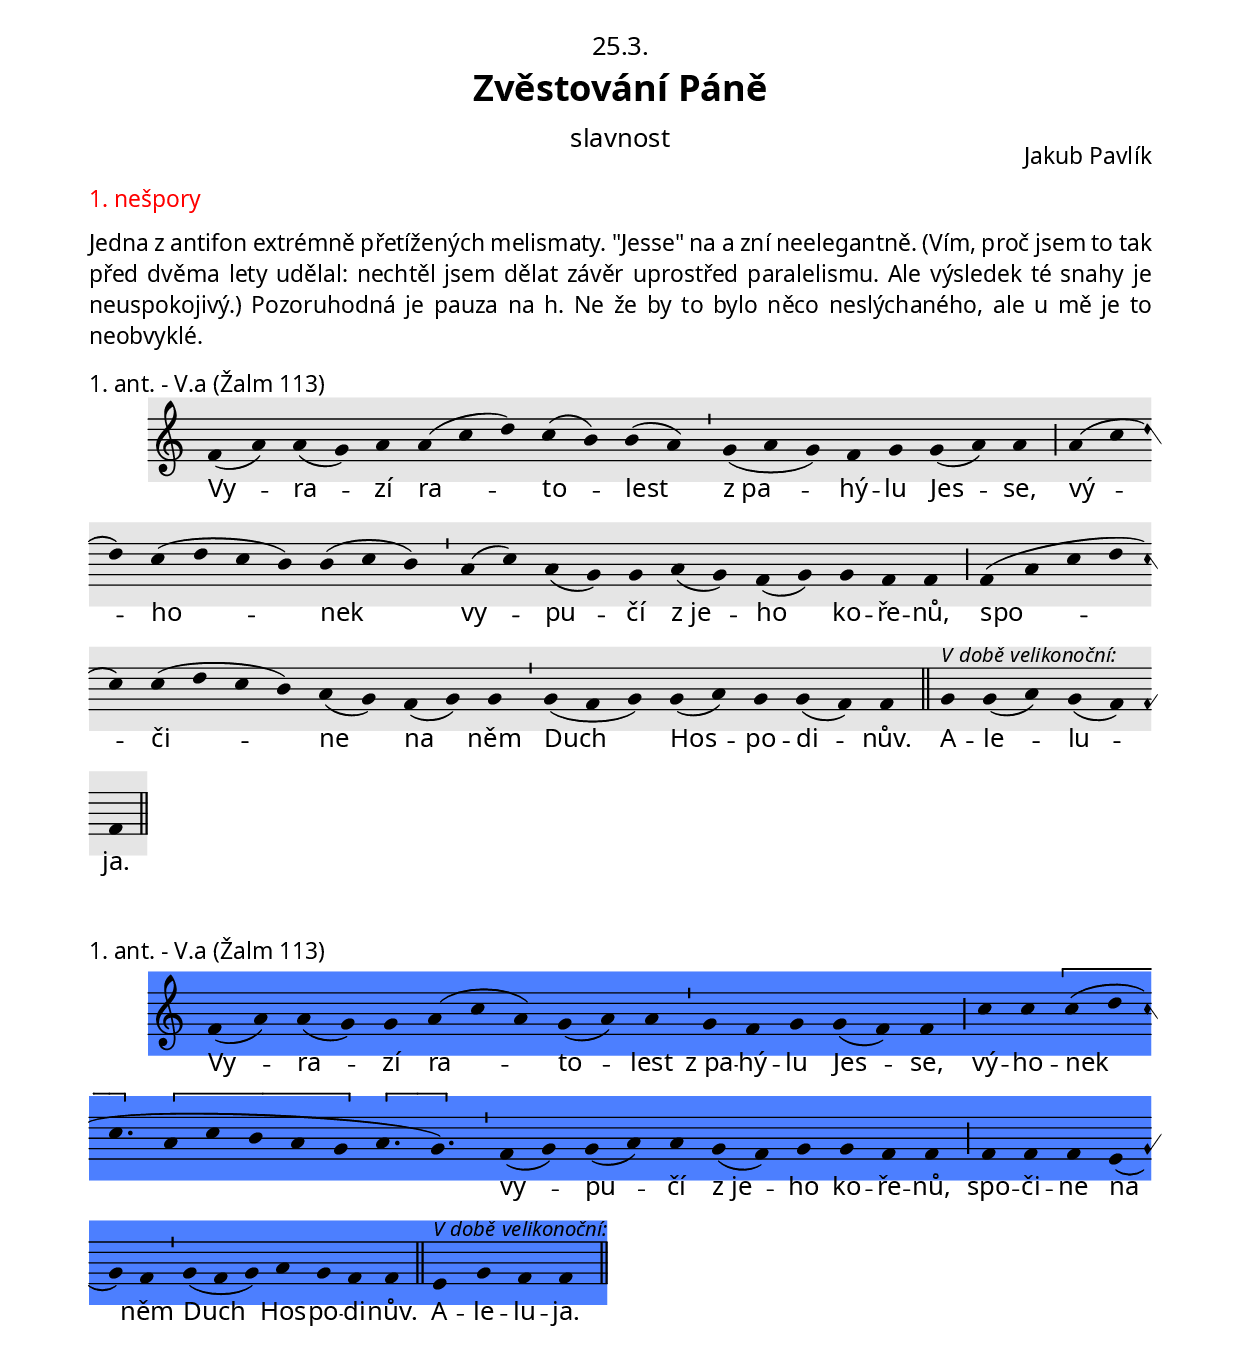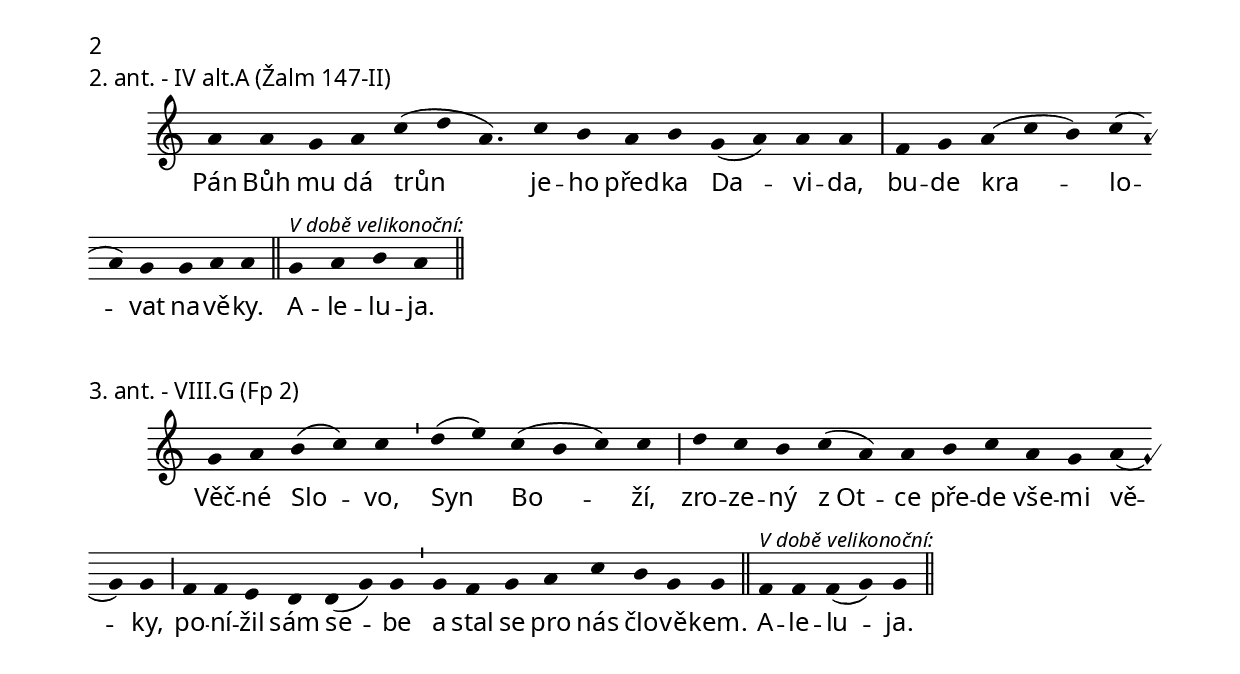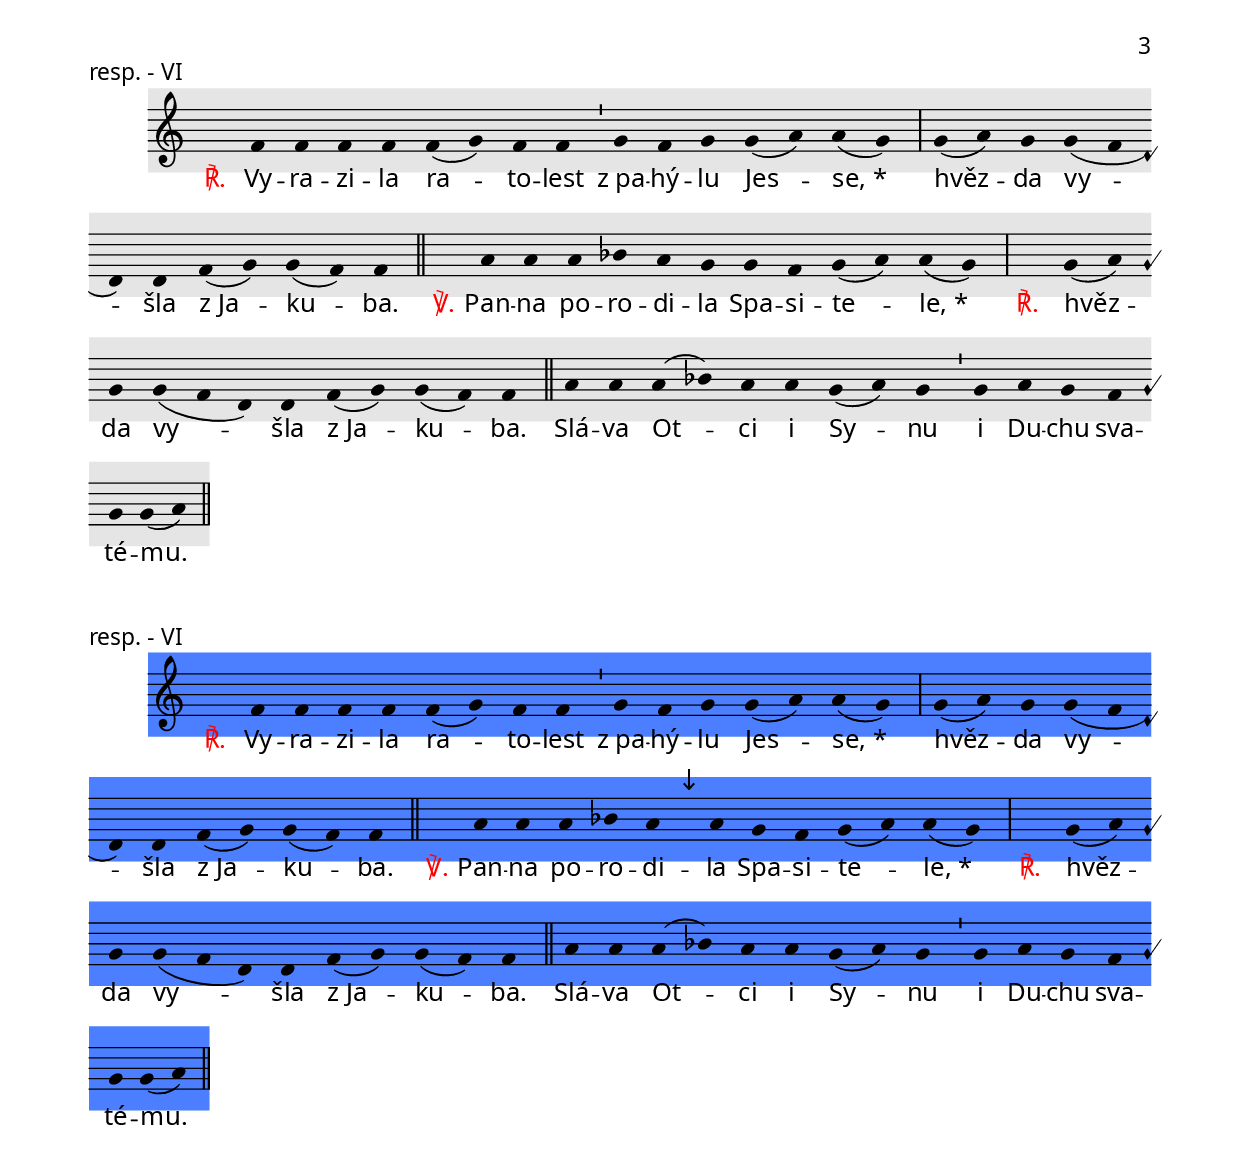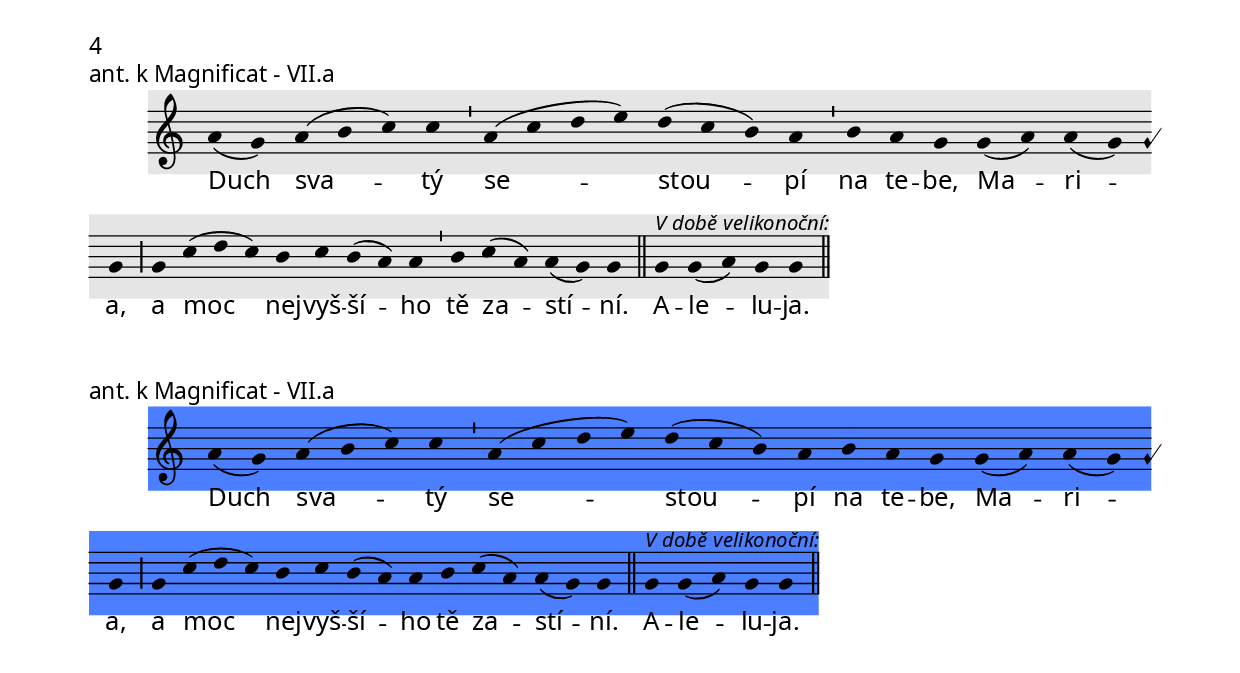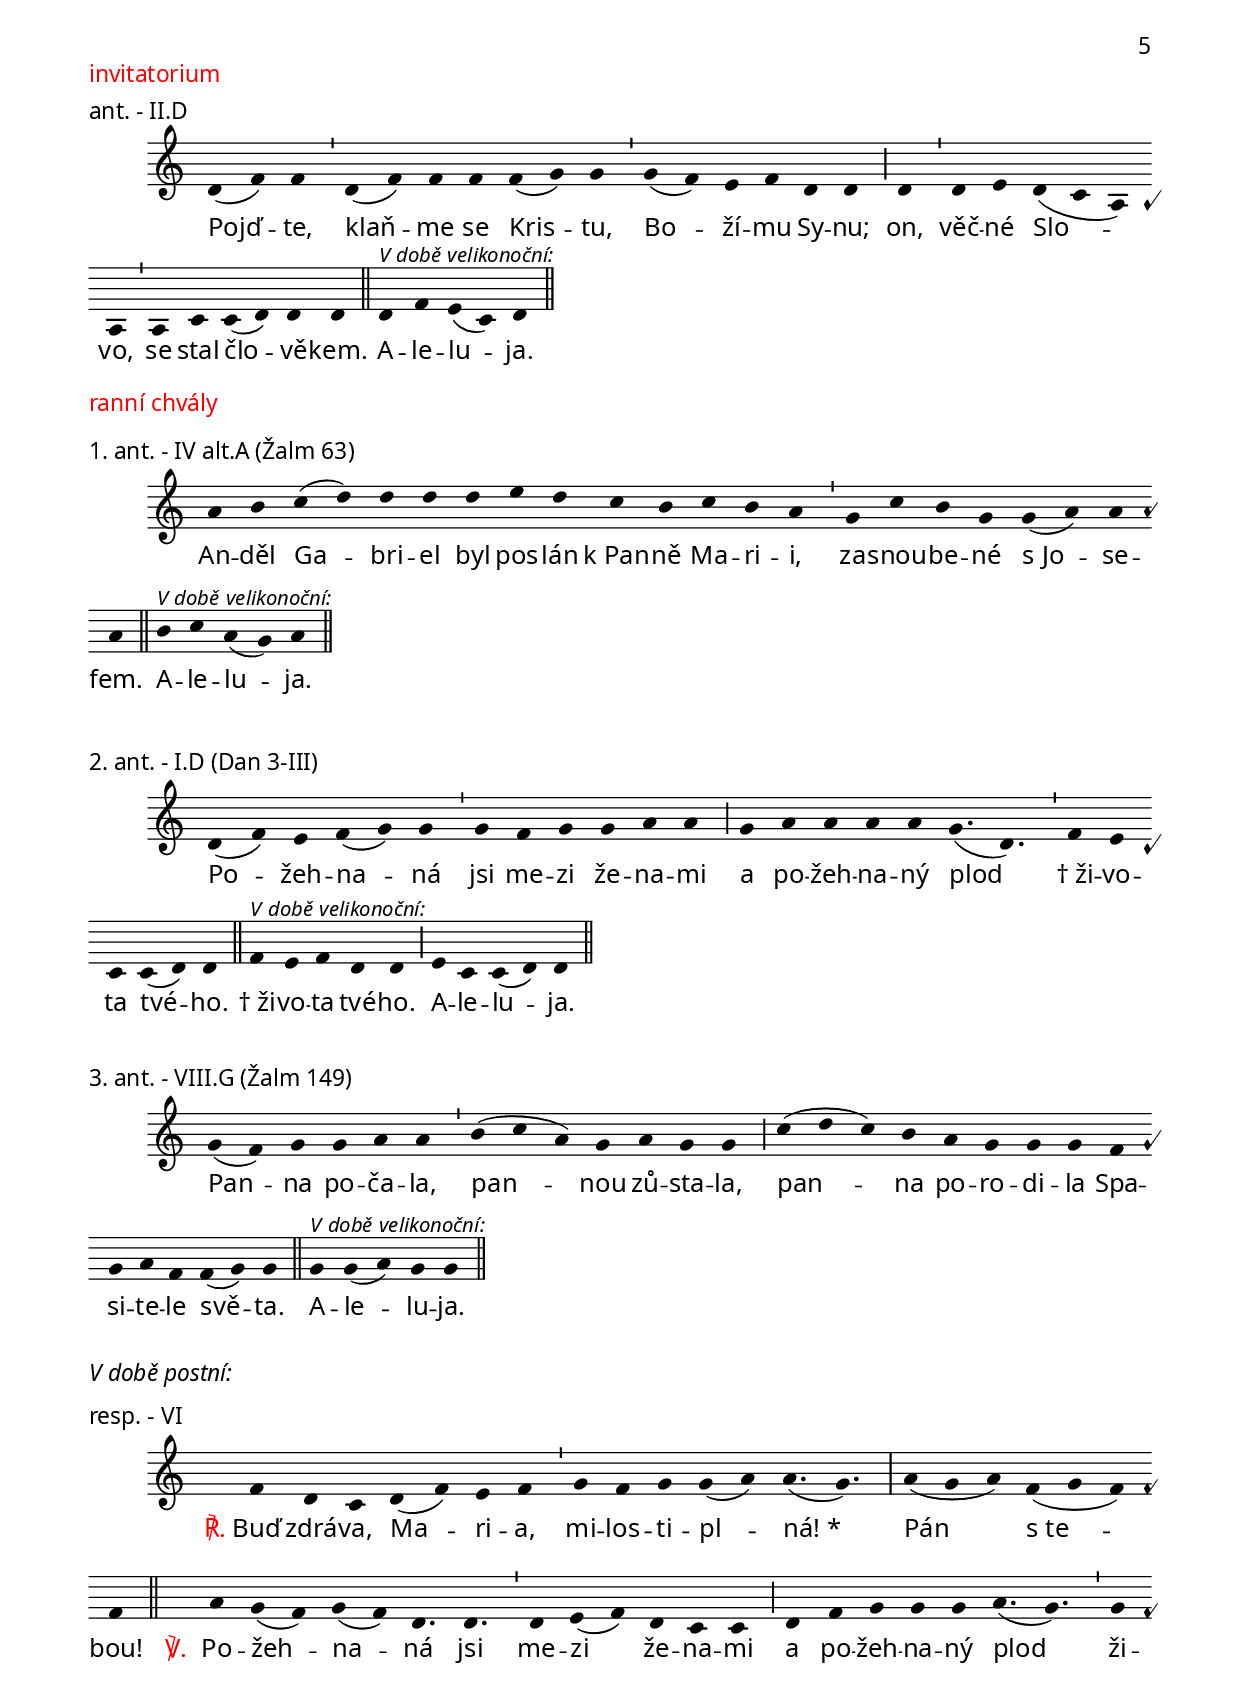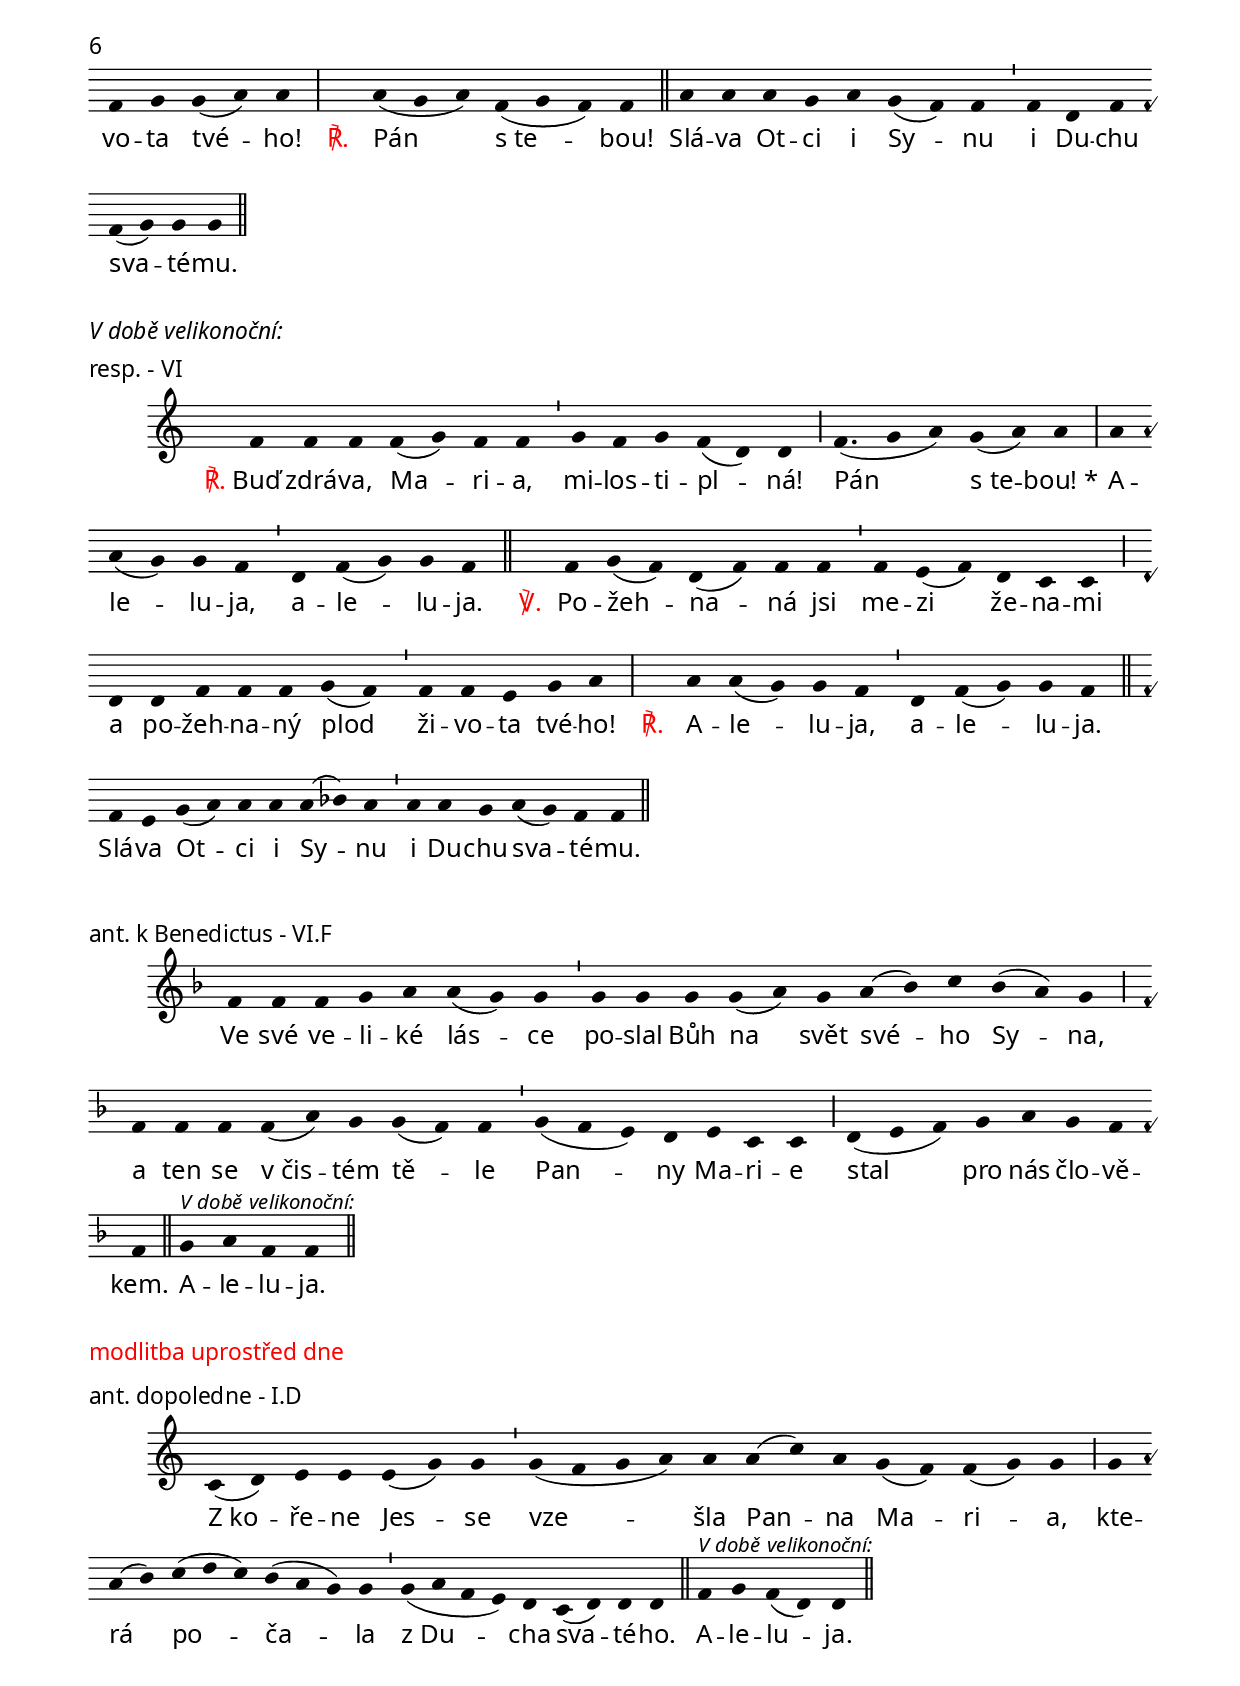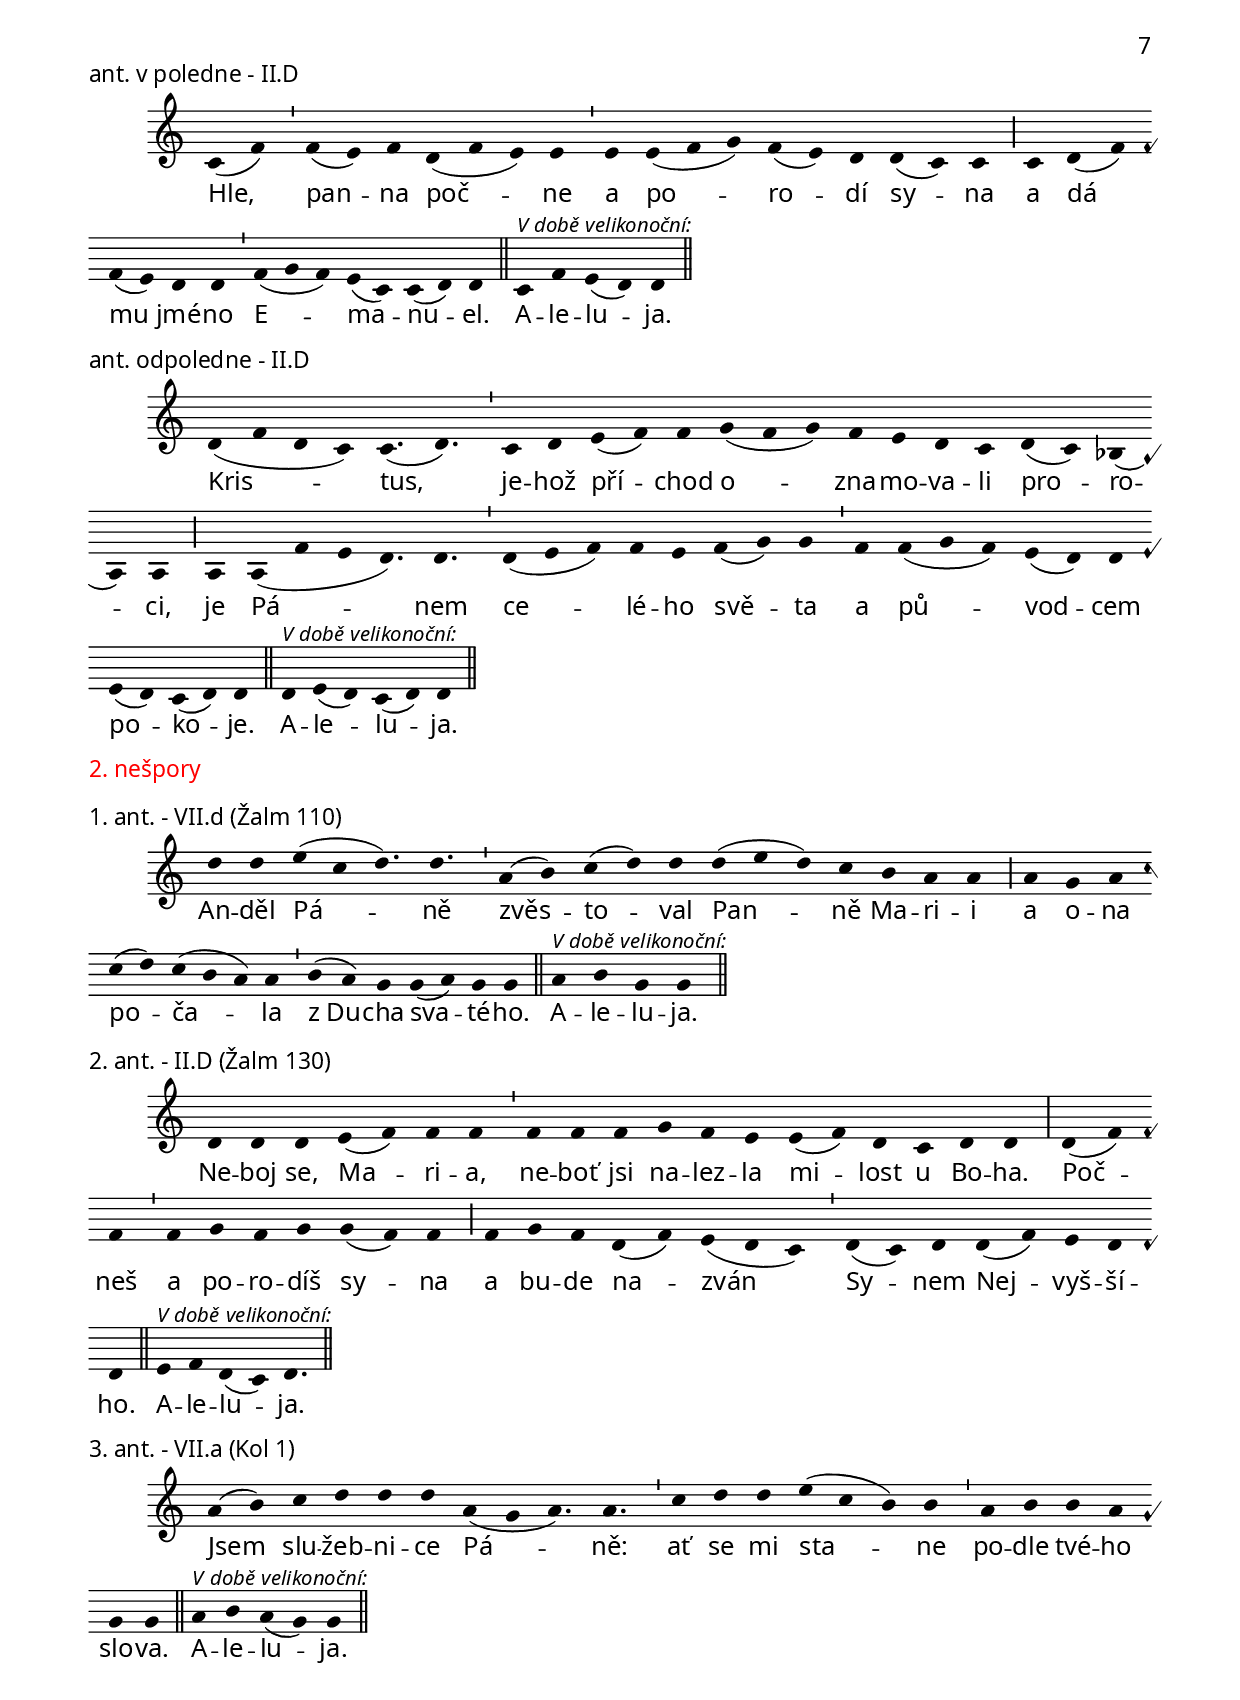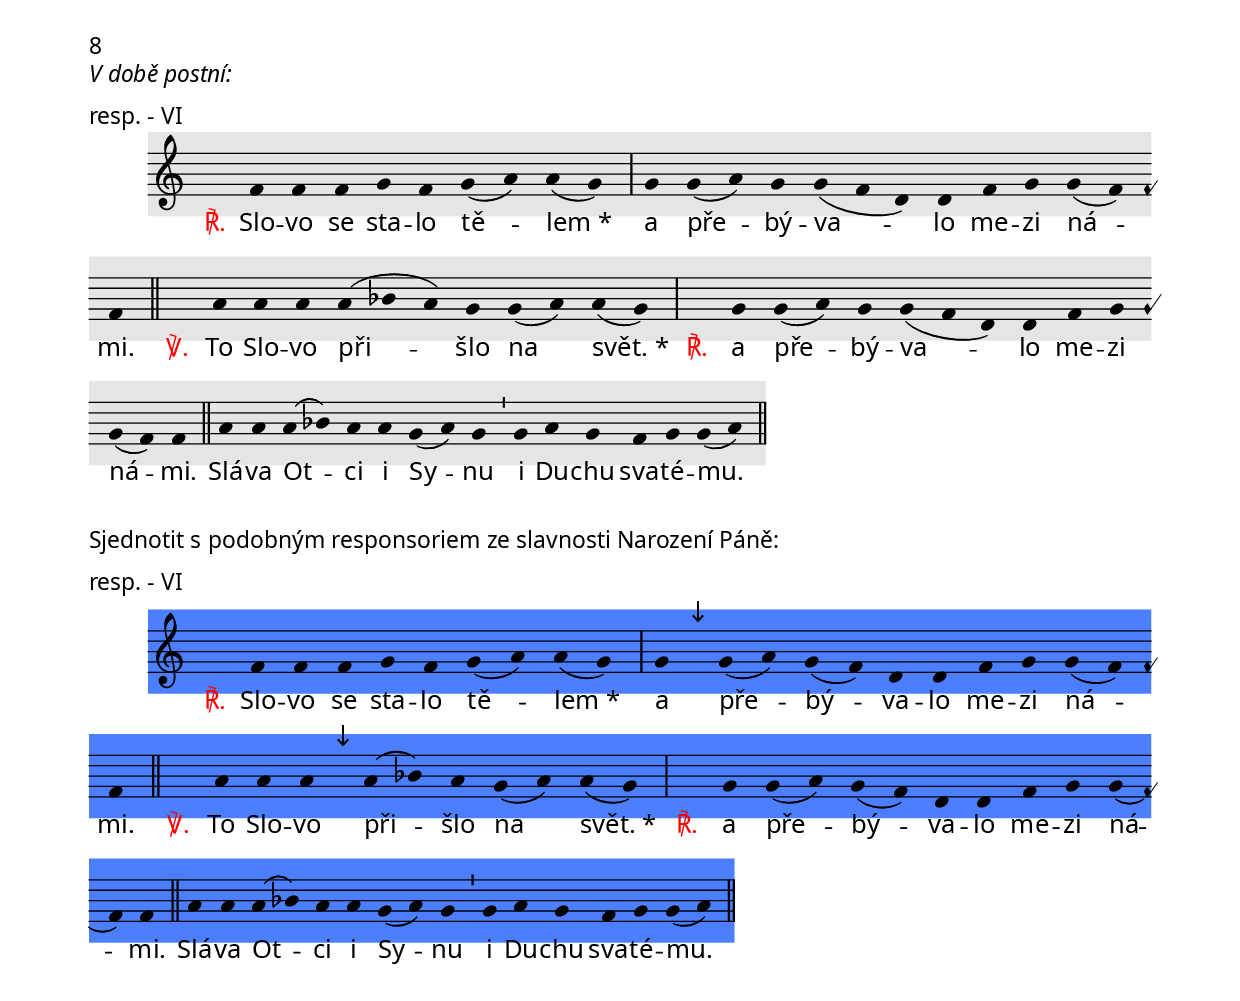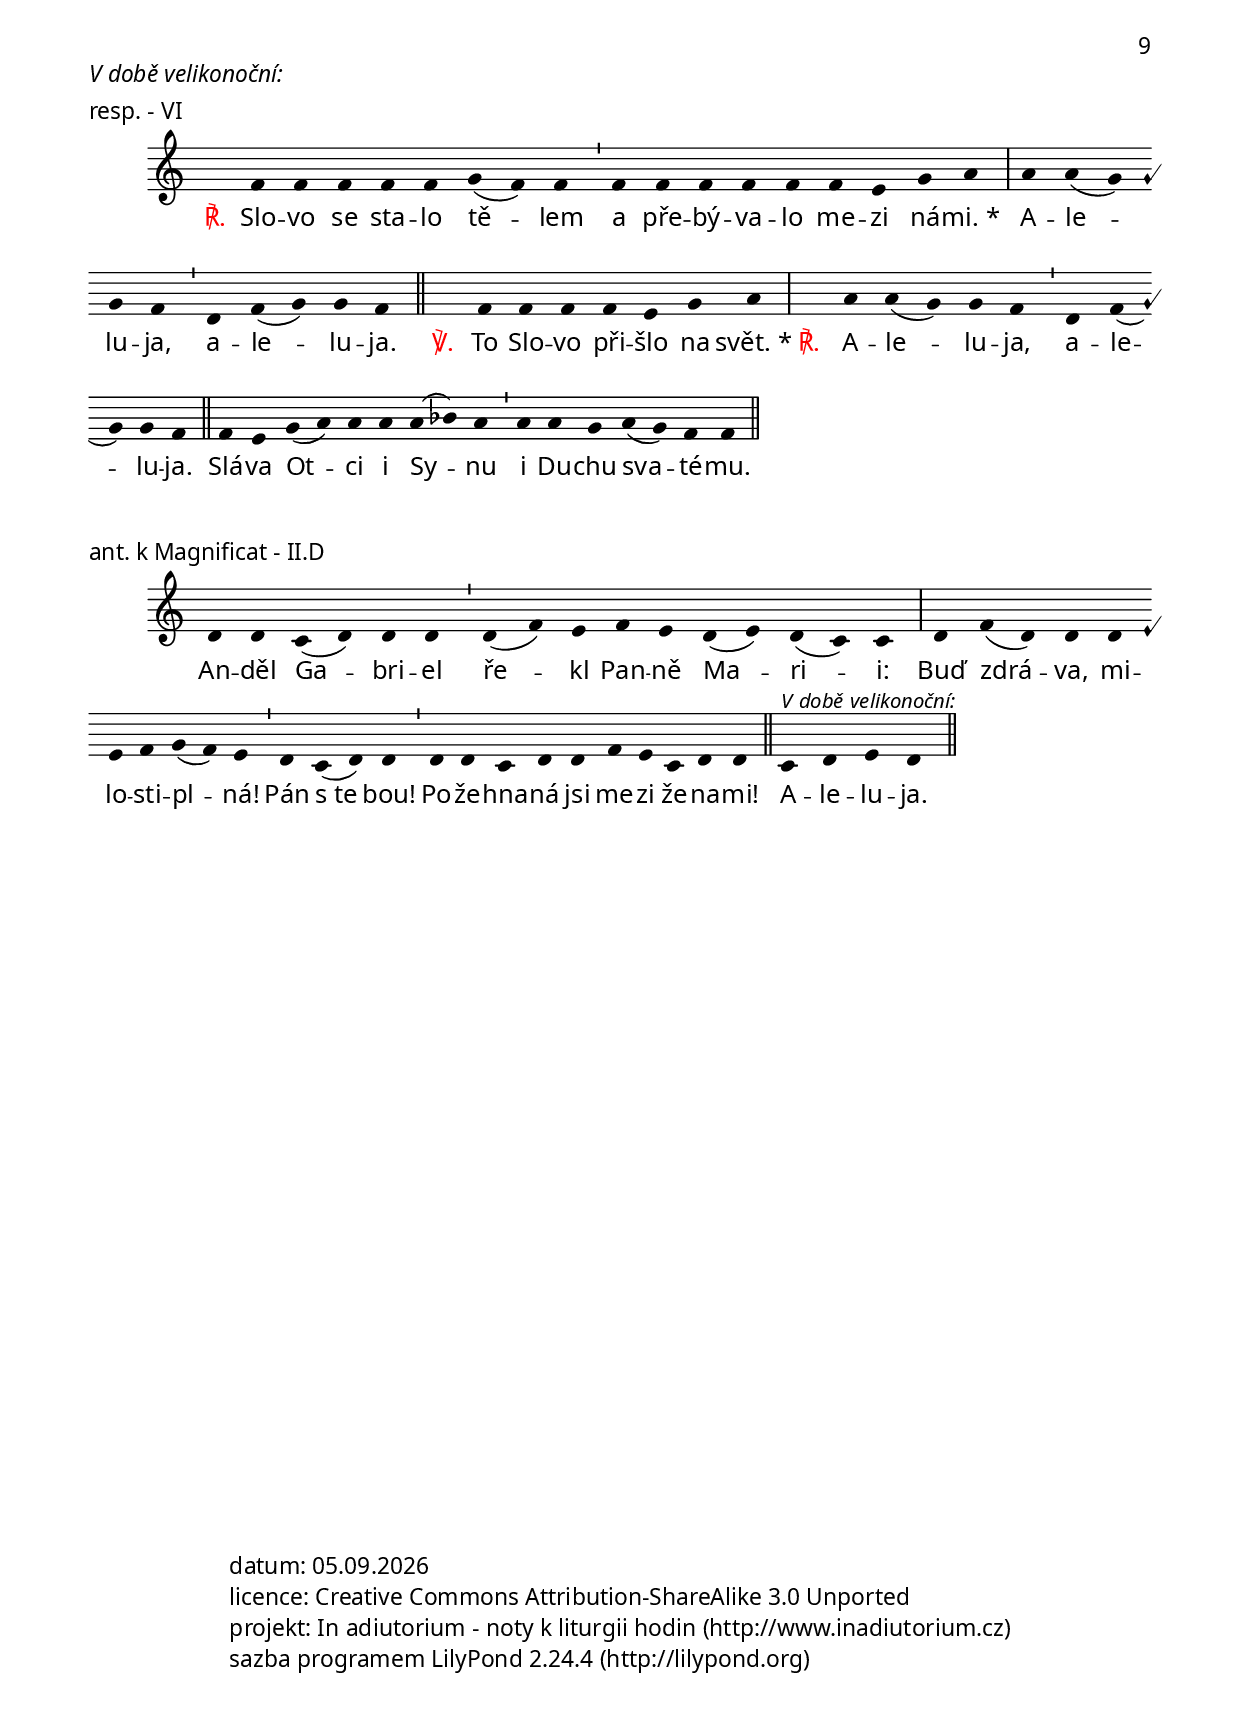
\version "2.15.37"

\include "../spolecne.ly"
\include "../dilyresponsorii.ly"

\header {
  title = \markup\titleSvatek
            "Zvěstování Páně"
            slavnost
            25.3.
  composer = "Jakub Pavlík"
}

\markup {\nadpisHodinka {"1. nešpory"}}

\markup\justify{
  Jedna z antifon extrémně přetížených melismaty.
  "\"Jesse\"" na a zní neelegantně.
  (Vím, proč jsem to tak před dvěma lety udělal: nechtěl jsem dělat závěr
  uprostřed paralelismu. Ale výsledek té snahy je neuspokojivý.)
  Pozoruhodná je pauza na h. Ne že by to bylo něco neslýchaného,
  ale u mě je to neobvyklé.
}

\score {
  \relative c' {
    \zvyraznovacSedy
    \choralniRezim
    f4( a) a( g) a a( c d) c( b) b( a) \barMin
    g( a g) f g g( a) a \barMaior
    a( c d) c( d c b) b( c b) \barMin a( c) a( g) g a( g) f( g) g f f \barMaior
    f( a c d c) c( d c b) a( g) f( g) g \barMin
    g( f g) g( a) g g( f) f \barFinalis

    g^\markup\rubrVelikAleluja g( a) g( f) f \barFinalis
  }
  \addlyrics {
    Vy -- ra -- zí ra -- to -- lest
    z_pa -- hý -- lu Jes -- se,
    vý -- ho -- nek vy -- pu -- čí z_je -- ho ko -- ře -- nů,
    spo -- či -- ne na něm
    Duch Hos -- po -- di -- nův.

    A -- le -- lu -- ja.
  }
  \header {
    quid = "1. ant."
    modus = "V"
    differentia = "a"
    psalmus = "Žalm 113"
    id = "1ne-a1"
    piece = \markup {\sestavTitulek}
  }
}

\score {
  \relative c' {
    \zvyraznovacModry
    \choralniRezim
    f4( a) a( g) g a( c a) g( a) a \barMin
    g f g g( f) f \barMaior
    c' c \[ c( d c4. \] \[ a4 c b a g \] \[ a4. g) \] \barMin f4( g) g( a) a g( f) g g f f \barMaior
    f f f e( g) f \barMin
    g( f g) a g f f \barFinalis

    e^\markup\rubrVelikAleluja g f f \barFinalis
  }
  \addlyrics {
    Vy -- ra -- zí ra -- to -- lest
    z_pa -- hý -- lu Jes -- se,
    vý -- ho -- nek vy -- pu -- čí z_je -- ho ko -- ře -- nů,
    spo -- či -- ne na něm
    Duch Hos -- po -- di -- nův.

    A -- le -- lu -- ja.
  }
  \header {
    quid = "1. ant."
    modus = "V"
    differentia = "a"
    psalmus = "Žalm 113"
    id = "1ne-a1"
    piece = \markup {\sestavTitulek}
  }
}

\pageBreak

\score {
  \relative c'' {
    \choralniRezim
    a4 a g a c( d a4.) c4 b a b g( a) a a \barMax
    f g a( c b) c( a) g g a a \barFinalis

    g^\markup\rubrVelikAleluja a b a \barFinalis
  }
  \addlyrics {
    Pán Bůh mu dá trůn je -- ho před -- ka Da -- vi -- da,
    bu -- de kra -- lo -- vat na -- vě -- ky.

    A -- le -- lu -- ja.
  }
  \header {
    quid = "2. ant."
    modus = "IV alt"
    differentia = "A"
    psalmus = "Žalm 147-II"
    id = "1ne-a2"
    fons = "1. část: Krista Krále, 1. nešp., k Magnificat"
    piece = \markup {\sestavTitulek}
  }
}

\score {
  \relative c'' {
    \choralniRezim
    g4 a b( c) c \barMin d( e) c( b c) c \barMaior
      d4 c b c( a) a b c a g a( g) g \barMaior
      f f e d d( g) g \barMin g f g a c b g g \barFinalis

    f^\markup\rubrVelikAleluja f f( g) g \barFinalis
  }
  \addlyrics {
    Věč -- né Slo -- vo, Syn Bo -- ží,
    zro -- ze -- ný z_Ot -- ce pře -- de vše -- mi vě -- ky,
    po -- ní -- žil sám se -- be a stal se pro nás člo -- vě -- kem.

    A -- le -- lu -- ja.
  }
  \header {
    quid = "3. ant."
    modus = "VIII"
    differentia = "G"
    psalmus = "Fp 2"
    id = "1ne-a3"
    fons = "Narození Páně, 1. nešp., 3. ant., doplněno aleluja."
    fial = "fial://vanoce_narozenipane.ly#vden-1ne-a3?+aleluja"
    piece = \markup {\sestavTitulek}
  }
}

\pageBreak

\score {
  \relative c' {
    \zvyraznovacSedy
    \choralniRezim

    % R
    \neviditelna f
    f4 f f f f( g) f f \barMin g f g g( a) a( g) \barMax
    g( a) g g( f d) d f( g) g( f) f \barFinalis
    % V
    \neviditelna a
    a a a bes a g g f g( a) a( g) \barMax
    % R
    \neviditelna a
    g( a) g g( f d) d f( g) g( f) f \barFinalis
    % Slava
    \respVIdoxologie \barFinalis
  }
  \addlyrics {
    \Response Vy -- ra -- zi -- la ra -- to -- lest z_pa -- hý -- lu Jes -- se,_*
    hvěz -- da vy -- šla z_Ja -- ku -- ba.
    \Verse Pan -- na po -- ro -- di -- la Spa -- si -- te -- le,_*
    \Response hvěz -- da vy -- šla z_Ja -- ku -- ba.
    \textRespDoxologie
  }
  \header {
    quid = "resp."
    modus = "VI"
    id = "1ne-resp"
    piece = \markup {\sestavTitulekResp}
  }
}

\score {
  \relative c' {
    \zvyraznovacModry
    \choralniRezim

    % R
    \neviditelna f
    f4 f f f f( g) f f \barMin g f g g( a) a( g) \barMax
    g( a) g g( f d) d f( g) g( f) f \barFinalis
    % V
    \neviditelna a
    a a a bes a \mark\sipka a g f g( a) a( g) \barMax
    % R
    \neviditelna a
    g( a) g g( f d) d f( g) g( f) f \barFinalis
    % Slava
    \respVIdoxologie \barFinalis
  }
  \addlyrics {
    \Response Vy -- ra -- zi -- la ra -- to -- lest z_pa -- hý -- lu Jes -- se,_*
    hvěz -- da vy -- šla z_Ja -- ku -- ba.
    \Verse Pan -- na po -- ro -- di -- la Spa -- si -- te -- le,_*
    \Response hvěz -- da vy -- šla z_Ja -- ku -- ba.
    \textRespDoxologie
  }
  \header {
    quid = "resp."
    modus = "VI"
    id = "1ne-resp"
    piece = \markup {\sestavTitulekResp}
  }
}

\pageBreak

\score {
  \relative c'' {
    \zvyraznovacSedy
    \choralniRezim
    a( g) a( b c) c \barMin
    a( c d e) d( c b) a \barMin b a g g( a) a( g) g \barMaior
    g c( d c) b c b( a) a \barMin b c( a) a( g) g \barFinalis

    g^\markup\rubrVelikAleluja g( a) g g \barFinalis
  }
  \addlyrics {
    Duch sva -- tý
    se -- stou -- pí na te -- be, Ma -- ri -- a,
    a moc nej -- vyš -- ší -- ho tě za -- stí -- ní.

    A -- le -- lu -- ja.
  }
  \header {
    quid = "ant. k Magnificat"
    modus = "VII"
    differentia = "a"
    psalmus = ""
    id = "1ne-amag"
    piece = \markup {\sestavTitulekBezZalmu}
  }
}

\score {
  \relative c'' {
    \zvyraznovacModry
    \choralniRezim
    a( g) a( b c) c \barMin
    a( c d e) d( c b) a \bar "" b a g g( a) a( g) g \barMaior
    g c( d c) b c b( a) a \bar "" b c( a) a( g) g \barFinalis

    g^\markup\rubrVelikAleluja g( a) g g \barFinalis
  }
  \addlyrics {
    Duch sva -- tý
    se -- stou -- pí na te -- be, Ma -- ri -- a,
    a moc nej -- vyš -- ší -- ho tě za -- stí -- ní.

    A -- le -- lu -- ja.
  }
  \header {
    quid = "ant. k Magnificat"
    modus = "VII"
    differentia = "a"
    psalmus = ""
    id = "1ne-amag"
    piece = \markup {\sestavTitulekBezZalmu}
  }
}

\pageBreak

\markup {\nadpisHodinka {"invitatorium"}}

\score {
  \relative c' {
    \choralniRezim
    d4( f) f \barMin
    d( f) f f f( g) g \barMin g( f) e f d d \barMaior
    d4 \barMin d e d( c a) a \barMin a c c( d) d d \barFinalis

    d^\markup\rubrVelikAleluja f e( c) d \barFinalis
  }
  \addlyrics {
    Pojď -- te, klaň -- me se Kris -- tu, Bo -- ží -- mu Sy -- nu;
    on, věč -- né Slo -- vo, se stal člo -- vě -- kem.

    A -- le -- lu -- ja.
  }
  \header {
    quid = "ant."
    modus = "II"
    differentia = "D"
    psalmus = ""
    id = "invit"
    piece = \markup{\sestavTitulekBezZalmu}
  }
}

\markup {\nadpisHodinka {"ranní chvály"}}

\score {
  \relative c'' {
    \choralniRezim
    a4 b c( d) d d d e d c b c b a \barMin
    g c b g g( a) a a \barFinalis

    b^\markup\rubrVelikAleluja c a( g) a \barFinalis
  }
  \addlyrics {
    An -- děl Ga -- bri -- el byl pos -- lán k_Pan -- ně Ma -- ri -- i,
    za -- snou -- be -- né s_Jo -- se -- fem.

    A -- le -- lu -- ja.
  }
  \header {
    quid = "1. ant."
    modus = "IV alt"
    differentia = "A"
    psalmus = "Žalm 63"
    id = "rch-a1"
    fons = "4. neděle adventní, cyklus B, k Benedictus"
    fial = "fial://antifony/advent_nedeleB.ly#ivben"
    piece = \markup {\sestavTitulek}
  }
}

\score {
  \relative c' {
    \choralniRezim
    d( f) e f( g) g \barMin g f g g a a \barMaior
    g a a a a g4.( d) \barMin f4 e c c( d) d \barFinalis
    f^\markup\rubrVelikAleluja e f d d \barMaior e c c( d) d \barFinalis
  }
  \addlyrics {
    Po -- žeh -- na -- ná jsi me -- zi že -- na -- mi
    a po -- žeh -- na -- ný plod \markup{\Dagger ži} -- vo -- ta tvé -- ho.

    \markup{\Dagger ži} -- vo -- ta tvé -- ho. A -- le -- lu -- ja.
  }
  \header {
    quid = "2. ant."
    modus = "I"
    differentia = "D"
    psalmus = "Dan 3-III"
    id = "rch-a2"
    fons = "spol. texty o P.M., 2. nešp., 3. ant."
    fial = "fial://commune/commune-maria.ly#2ne-a3"
    piece = \markup {\sestavTitulek}
  }
}

\score {
  \relative c'' {
    \choralniRezim
    g( f) g g a a \barMin
    b( c a) g a g g \barMaior
    c( d c) b a g g g f g a f f( g) g \barFinalis

    g^\markup\rubrVelikAleluja g( a) g g \barFinalis
  }
  \addlyrics {
    Pan -- na po -- ča -- la,
    pan -- nou zů -- sta -- la,
    pan -- na po -- ro -- di -- la Spa -- si -- te -- le svě -- ta.

    A -- le -- lu -- ja.
  }
  \header {
    quid = "3. ant."
    modus = "VIII"
    differentia = "G"
    psalmus = "Žalm 149"
    id = "rch-a3"
    fons = "oktáv Narození Páně, 27.12., k Magnificat, druhá část; doplněno aleluja"
    fial = "fial://vanoce_narozenipane.ly#27-amag?cast=2&+aleluja"
    piece = \markup {\sestavTitulek}
  }
}

\markup\italic{V době postní:}

\score {
  \relative c' {
    \choralniRezim

    % R
    \neviditelna f
    f d c d( f) e f \barMin g f g g( a) a4.( g) \barMax
    a4( g a) f( g f) f \barFinalis
    % V
    \neviditelna a
    a4 g( f) g( f) d4. d \barMin d4 e( f) d c c \barMaior
    d f g g g a4.( g) \barMin g4 f g g( a) a \barMax
    % R
    \neviditelna a
    a4( g a) f( g f) f \barFinalis
    % Slava
    a4 a a g a g( f) f \barMin f d f f( g) g g \barFinalis
  }
  \addlyrics {
    \Response Buď zdrá -- va, Ma -- ri -- a, mi -- los -- ti -- pl -- ná!_*
    Pán s_te -- bou!
    \Verse Po -- žeh -- na -- ná jsi me -- zi že -- na -- mi
    a po -- žeh -- na -- ný plod ži -- vo -- ta tvé -- ho!
    \Response Pán s_te -- bou!
    \textRespDoxologie
  }
  \header {
    quid = "resp."
    modus = "VI"
    id = "rch-resp"
    fons = "spol. texty o P.M., 2. nešp."
    fial = "fial://commune/commune_maria.ly#2ne-resp"
    piece = \markup {\sestavTitulekResp}
  }
}

\markup\italic{V době velikonoční:}

\score {
  \relative c' {
    \choralniRezim

    % R
    \neviditelna f
    f f f f( g) f f \barMin g f g f( d) d \barMaior
    f4.( g4 a) g( a) a \barMax
    \respVIalelujaResponsum \barFinalis
    % V
    \neviditelna f
    f4 g( f) d( f) f f \barMin f e( f) d c c \barMaior
    d d f f f g( f) \barMin f f e g a \barMax
    % R
    \neviditelna a
    \respVIalelujaResponsum \barFinalis
    % Slava
    \respVIalelujaDoxologie \barFinalis
  }
  \addlyrics {
    \Response Buď zdrá -- va, Ma -- ri -- a, mi -- los -- ti -- pl -- ná!
    Pán s_te -- bou!_* \textRespAleluja
    \Verse Po -- žeh -- na -- ná jsi me -- zi že -- na -- mi
    a po -- žeh -- na -- ný plod ži -- vo -- ta tvé -- ho!
    \Response \textRespAleluja
    \textRespDoxologie
  }
  \header {
    quid = "resp."
    modus = "VI"
    id = "rch-resp-velik"
    fons = "spol. texty o P.M., 2. nešp."
    fial = "fial://commune/commune_maria.ly#2ne-resp-velik"
    piece = \markup {\sestavTitulekResp}
  }
}

\score {
  \relative c' {
    \key f \major
    \choralniRezim
    f4 f f g a a( g) g \barMin
    g g g g( a) g a( bes) c bes( a) g \barMaior
    f f f f( a) g g( f) f \barMin g( f e) d e c c \barMaior
    d( e f) g a g f f \barFinalis

    g^\markup\rubrVelikAleluja a f f \barFinalis
  }
  \addlyrics {
    Ve své ve -- li -- ké lás -- ce
    po -- slal Bůh na svět své -- ho Sy -- na,
    a ten se v_čis -- tém tě -- le Pan -- ny Ma -- ri -- e
    stal pro nás člo -- vě -- kem.

    A -- le -- lu -- ja.
  }
  \header {
    quid = "ant. k Benedictus"
    modus = "VI"
    differentia = "F"
    psalmus = ""
    id = "rch-aben"
    piece = \markup {\sestavTitulekBezZalmu}
  }
}

\markup {\nadpisHodinka {"modlitba uprostřed dne"}}

\score {
  \relative c' {
    \choralniRezim
    c4( d) e e e( g) g \barMin g( f g a) a a( c) a g( f) f( g) g \barMaior
    g a( b) c( d c) b( a g) g \barMin g( a f e) d c( d) d d \barFinalis

    f^\markup\rubrVelikAleluja g f( d) d \barFinalis
  }
  \addlyrics {
    Z_ko -- ře -- ne Jes -- se vze -- šla Pan -- na Ma -- ri -- a,
    kte -- rá po -- ča -- la z_Du -- cha sva -- té -- ho.

    A -- le -- lu -- ja.
  }
  \header {
    quid = "ant. dopoledne"
    modus = "I"
    differentia = "D"
    psalmus = ""
    id = "tercie"
    piece = \markup {\sestavTitulekBezZalmu}
  }
}

\score {
  \relative c' {
    \choralniRezim
    c( f) \barMin f( e) f d( f e) e \barMin e e( f g) f( e) d d( c) c \barMaior
    c d( f) f( e) d d \barMin f( g f) e( c) c( d) d \barFinalis

    c^\markup\rubrVelikAleluja f e( d) d \barFinalis
  }
  \addlyrics {
    Hle, pan -- na poč -- ne a po -- ro -- dí sy -- na
    a dá mu jmé -- no E -- ma -- nu -- el.

    A -- le -- lu -- ja.
  }
  \header {
    quid = "ant. v poledne"
    modus = "II"
    differentia = "D"
    psalmus = ""
    id = "sexta"
    piece = \markup {\sestavTitulekBezZalmu}
  }
}

\score {
  \relative c' {
    \choralniRezim
    d4( f d c) c4.( d) \barMin
    c4 d e( f) f g( f g) f e d c d( c) bes( a) a \barMaior
    a a( f' e d4.) d \barMin d4( e f) f e f( g) g \barMin
    f f( g f) e( d) d e( d) c( d) d \barFinalis

    d^\markup\rubrVelikAleluja e( d) c( d) d \barFinalis
  }
  \addlyrics {
    Kris -- tus,
    je -- hož pří -- chod o -- zna -- mo -- va -- li pro -- ro -- ci,
    je Pá -- nem ce -- lé -- ho svě -- ta
    a pů -- vod -- cem po -- ko -- je.

    A -- le -- lu -- ja.
  }
  \header {
    quid = "ant. odpoledne"
    modus = "II"
    differentia = "D"
    psalmus = ""
    id = "nona"
    piece = \markup {\sestavTitulekBezZalmu}
  }
}

\markup {\nadpisHodinka {"2. nešpory"}}

\score {
  \relative c'' {
    \choralniRezim
    d4 d e( c d4.) d \barMin a4( b) c( d) d d( e d) c b a a \barMaior
    a g a c( d) c( b a) a \barMin b( a) g g( a) g g \barFinalis

    a^\markup\rubrVelikAleluja b g g \barFinalis
  }
  \addlyrics {
    An -- děl Pá -- ně zvěs -- to -- val Pan -- ně Ma -- ri -- i
    a o -- na po -- ča -- la z_Du -- cha sva -- té -- ho.

    A -- le -- lu -- ja.
  }
  \header {
    quid = "1. ant."
    modus = "VII"
    differentia = "d"
    psalmus = "Žalm 110"
    id = "2ne-a1"
    piece = \markup {\sestavTitulek}
  }
}

\score {
  \relative c' {
    \choralniRezim
    d4 d d e( f) f f \barMin
    f f f g f e e( f) d c d d \barMax
    d( f) f \barMin
    f g f g g( f) f \barMaior
    f g f d( f) e( d c) \barMin
    d( c) d d( f) e d d \barFinalis
    e^\markup\rubrVelikAleluja f d( c) d4. \barFinalis
  }
  \addlyrics {
    Ne -- boj se, Ma -- ri -- a,
    ne -- boť jsi na -- lez -- la mi -- lost u Bo -- ha.
    Poč -- neš a po -- ro -- díš sy -- na
    a bu -- de na -- zván Sy -- nem Nej -- vyš -- ší -- ho.

    A -- le -- lu -- ja.
  }
  \header {
    quid = "2. ant."
    modus = "II"
    differentia = "D"
    psalmus = "Žalm 130"
    id = "2ne-a2"
    fons = "1. část: 1. ne adventní, cyklus B, 2. nešp., k Magnificat"
    fial = "fial://antifony/advent_nedeleB.ly#imag2"
    piece = \markup {\sestavTitulek}
  }
}

\score {
  \relative c'' {
    \choralniRezim
    a4( b) c d d d a( g a4.) a \barMin
    c4 d d e( c b) b \barMin a b b a g g \barFinalis
    a^\markup\rubrVelikAleluja b a( g) g \barFinalis
  }
  \addlyrics {
    Jsem slu -- žeb -- ni -- ce Pá -- ně:
    ať se mi sta -- ne po -- dle tvé -- ho slo -- va.

    A -- le -- lu -- ja.
  }
  \header {
    quid = "3. ant."
    modus = "VII"
    differentia = "a"
    psalmus = "Kol 1"
    id = "2ne-a3"
    fons = "spol. texty o P.M., 2. nešp., 2. ant."
    fial = "fial://commune/commune_maria.ly#2ne-a2"
    piece = \markup {\sestavTitulek}
  }
}

\pageBreak

\markup\italic{V době postní:}

\score {
  \relative c' {
    \zvyraznovacSedy
    \choralniRezim

    % R
    \neviditelna f
    f4 f f g f g( a) a( g) \barMax
    g g( a) g g( f d) d f g g( f) f \barFinalis
    % V
    \neviditelna a
    a4 a a a( bes a) g g( a) a( g) \barMax
    % R
    \neviditelna a
    g g( a) g g( f d) d f g g( f) f \barFinalis
    % Slava
    \respVIdoxologie \barFinalis
  }
  \addlyrics {
    \Response Slo -- vo se sta -- lo tě -- lem_*
    a pře -- bý -- va -- lo me -- zi ná -- mi.
    \Verse To Slo -- vo při -- šlo na svět._*
    \Response a pře -- bý -- va -- lo me -- zi ná -- mi.
    \textRespDoxologie
  }
  \header {
    quid = "resp."
    modus = "VI"
    id = "2ne-resp"
    piece = \markup {\sestavTitulekResp}
  }
}

\markup{Sjednotit s podobným responsoriem ze slavnosti Narození Páně:}

\score {
  \relative c' {
    \zvyraznovacModry
    \choralniRezim

    % R
    \neviditelna f
    f4 f f g f g( a) a( g) \barMax
    g \mark\sipka g( a) g( f) d d f g g( f) f \barFinalis
    % V
    \neviditelna a
    a4 a a \mark\sipka a( bes) a g( a) a( g) \barMax
    % R
    \neviditelna a
    g g( a) g( f) d d f g g( f) f \barFinalis
    % Slava
    \respVIdoxologie \barFinalis
  }
  \addlyrics {
    \Response Slo -- vo se sta -- lo tě -- lem_*
    a pře -- bý -- va -- lo me -- zi ná -- mi.
    \Verse To Slo -- vo při -- šlo na svět._*
    \Response a pře -- bý -- va -- lo me -- zi ná -- mi.
    \textRespDoxologie
  }
  \header {
    quid = "resp."
    modus = "VI"
    id = "2ne-resp"
    piece = \markup {\sestavTitulekResp}
  }
}

\pageBreak

\markup\italic{V době velikonoční:}

\score {
  \relative c' {
    \choralniRezim

    % R
    \neviditelna f
    f4 f f f f g( f) f \barMin
    f f f f f f e g a \bar "|"
    \respVIalelujaResponsum \bar "||"
    % V
    \neviditelna f
    f4 f f f e g a \bar "|"
    % R
    \neviditelna a
    \respVIalelujaResponsum \bar "||"
    % Slava
    \respVIalelujaDoxologie \bar "||"
  }
  \addlyrics {
    \Response Slo -- vo se sta -- lo tě -- lem
    a pře -- bý -- va -- lo me -- zi ná -- mi._*
    \textRespAleluja
    \Verse To Slo -- vo při -- šlo na svět._*
    \Response \textRespAleluja
    \textRespDoxologie
  }
  \header {
    quid = "resp."
    modus = "VI"
    id = "2ne-resp-velik"
    piece = \markup {\sestavTitulekResp}
  }
}

\score {
  \relative c' {
    \choralniRezim
    d4 d c( d) d d \barMin d( f) e f e d( e) d( c) c \barMax

    d4 f( d) d
    d e f g( f) e \barMin
    d c( d) d \barMin
    d d c d d f e c d d \barFinalis

    c^\markup\rubrVelikAleluja d e d \barFinalis
  }
  \addlyrics {
    An -- děl Ga -- bri -- el ře -- kl Pan -- ně Ma -- ri -- i:

    Buď zdrá -- va, mi -- lo -- sti -- pl -- ná!
    Pán s_te bou!
    Po -- že -- hna -- ná jsi me -- zi že -- na -- mi!

    A -- le -- lu -- ja.
  }
  \header {
    quid = "ant. k Magnificat"
    modus = "II"
    differentia = "D"
    psalmus = "2ne-amag"
    fons = "druhá část: advent, uprostřed dne, ant. v poledne"
    fial = "fial://advent_antifony.ly#spol-sexta"
    piece = \markup {\sestavTitulekBezZalmu}
  }
}
